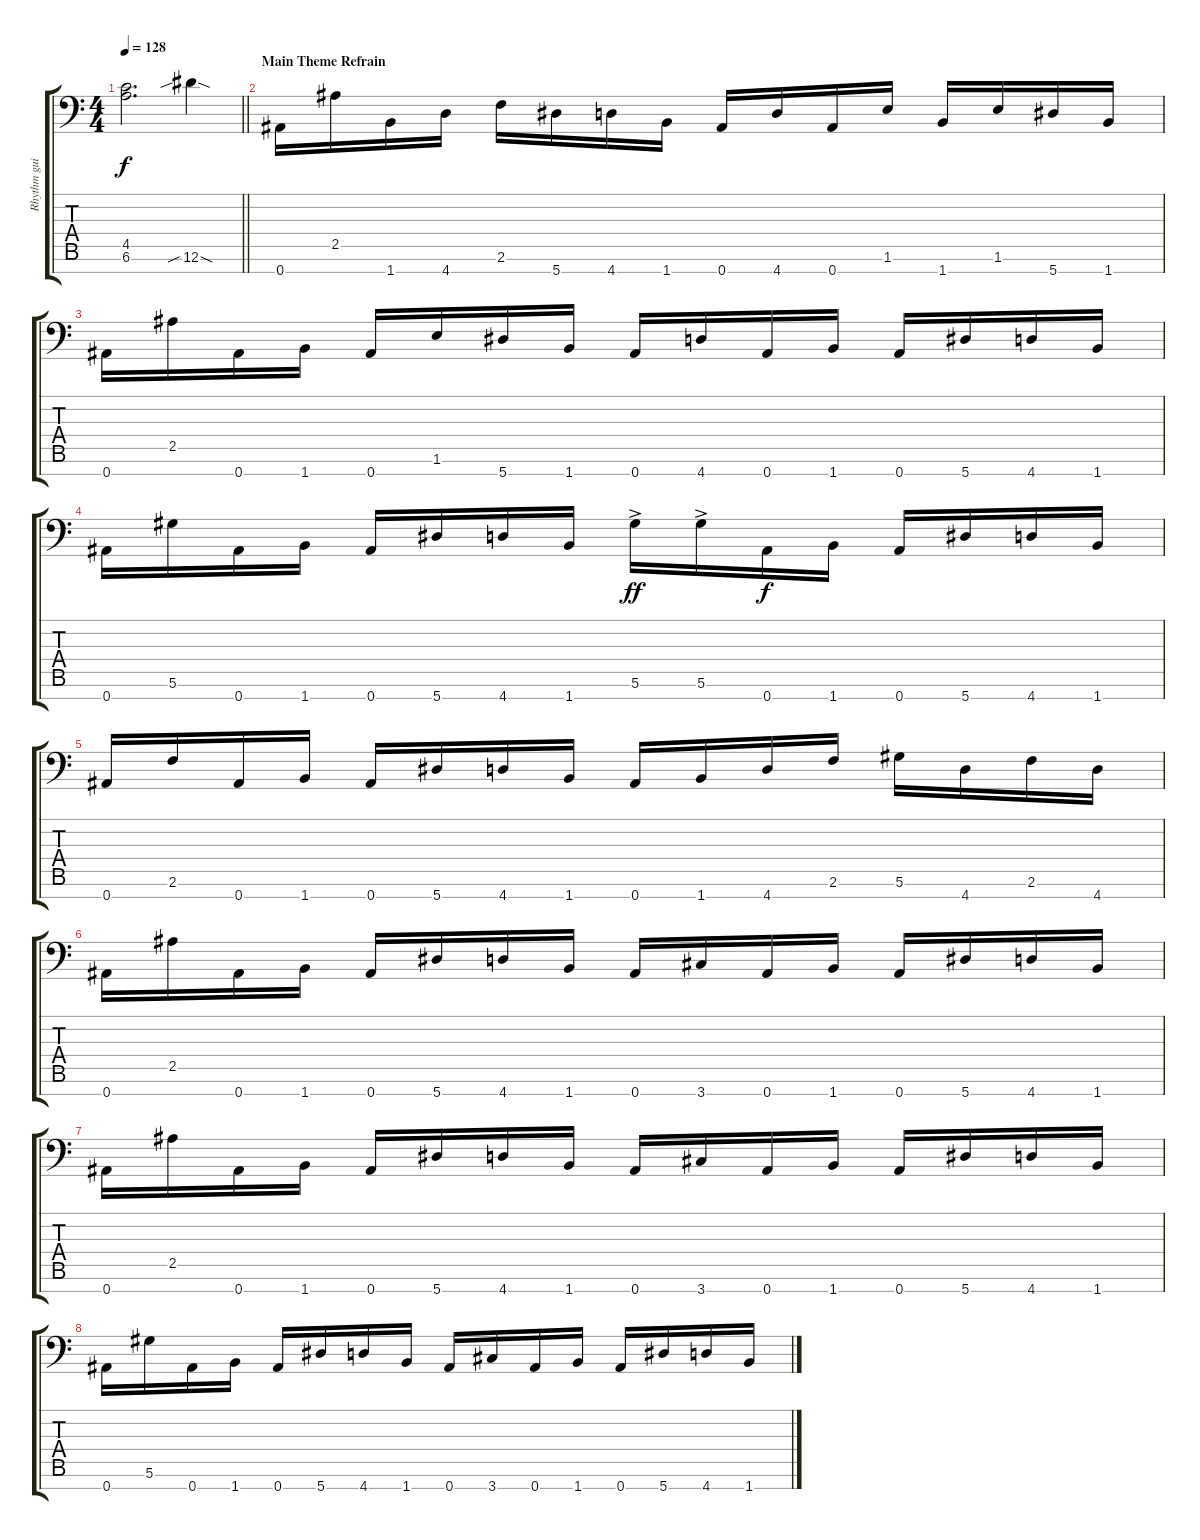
\track ("Rhythm guitar" "Rhythm gui") {instrument overdrivenguitar}
\staff {score tabs}
\tuning (Eb4 Bb3 Gb3 Db3 Ab2 Eb2 Bb1) {hide}
\ts (4 4)
\tempo 128
\clef f4
\barLineRight lightlight
\ks c
(4.5 6.6).2{d dy f} 12.6{sib sod}.4 |
\section ("" "Main Theme Refrain")
0.7.16 2.5.16 1.7.16 4.7.16 2.6.16 5.7.16 4.7.16 1.7.16 0.7.16 4.7.16 0.7.16 1.6.16 1.7.16 1.6.16 5.7.16 1.7.16 |
0.7.16 2.5.16 0.7.16 1.7.16 0.7.16 1.6.16 5.7.16 1.7.16 0.7.16 4.7.16 0.7.16 1.7.16 0.7.16 5.7.16 4.7.16 1.7.16 |
0.7.16 5.6.16 0.7.16 1.7.16 0.7.16 5.7.16 4.7.16 1.7.16 5.6{ac}.16{dy ff} 5.6{ac}.16 0.7.16{dy f} 1.7.16 0.7.16 5.7.16 4.7.16 1.7.16 |
0.7.16 2.6.16 0.7.16 1.7.16 0.7.16 5.7.16 4.7.16 1.7.16 0.7.16 1.7.16 4.7.16 2.6.16 5.6.16 4.7.16 2.6.16 4.7.16 |
0.7.16 2.5.16 0.7.16 1.7.16 0.7.16 5.7.16 4.7.16 1.7.16 0.7.16 3.7.16 0.7.16 1.7.16 0.7.16 5.7.16 4.7.16 1.7.16 |
0.7.16 2.5.16 0.7.16 1.7.16 0.7.16 5.7.16 4.7.16 1.7.16 0.7.16 3.7.16 0.7.16 1.7.16 0.7.16 5.7.16 4.7.16 1.7.16 |
0.7.16 5.6.16 0.7.16 1.7.16 0.7.16 5.7.16 4.7.16 1.7.16 0.7.16 3.7.16 0.7.16 1.7.16 0.7.16 5.7.16 4.7.16 1.7.16
